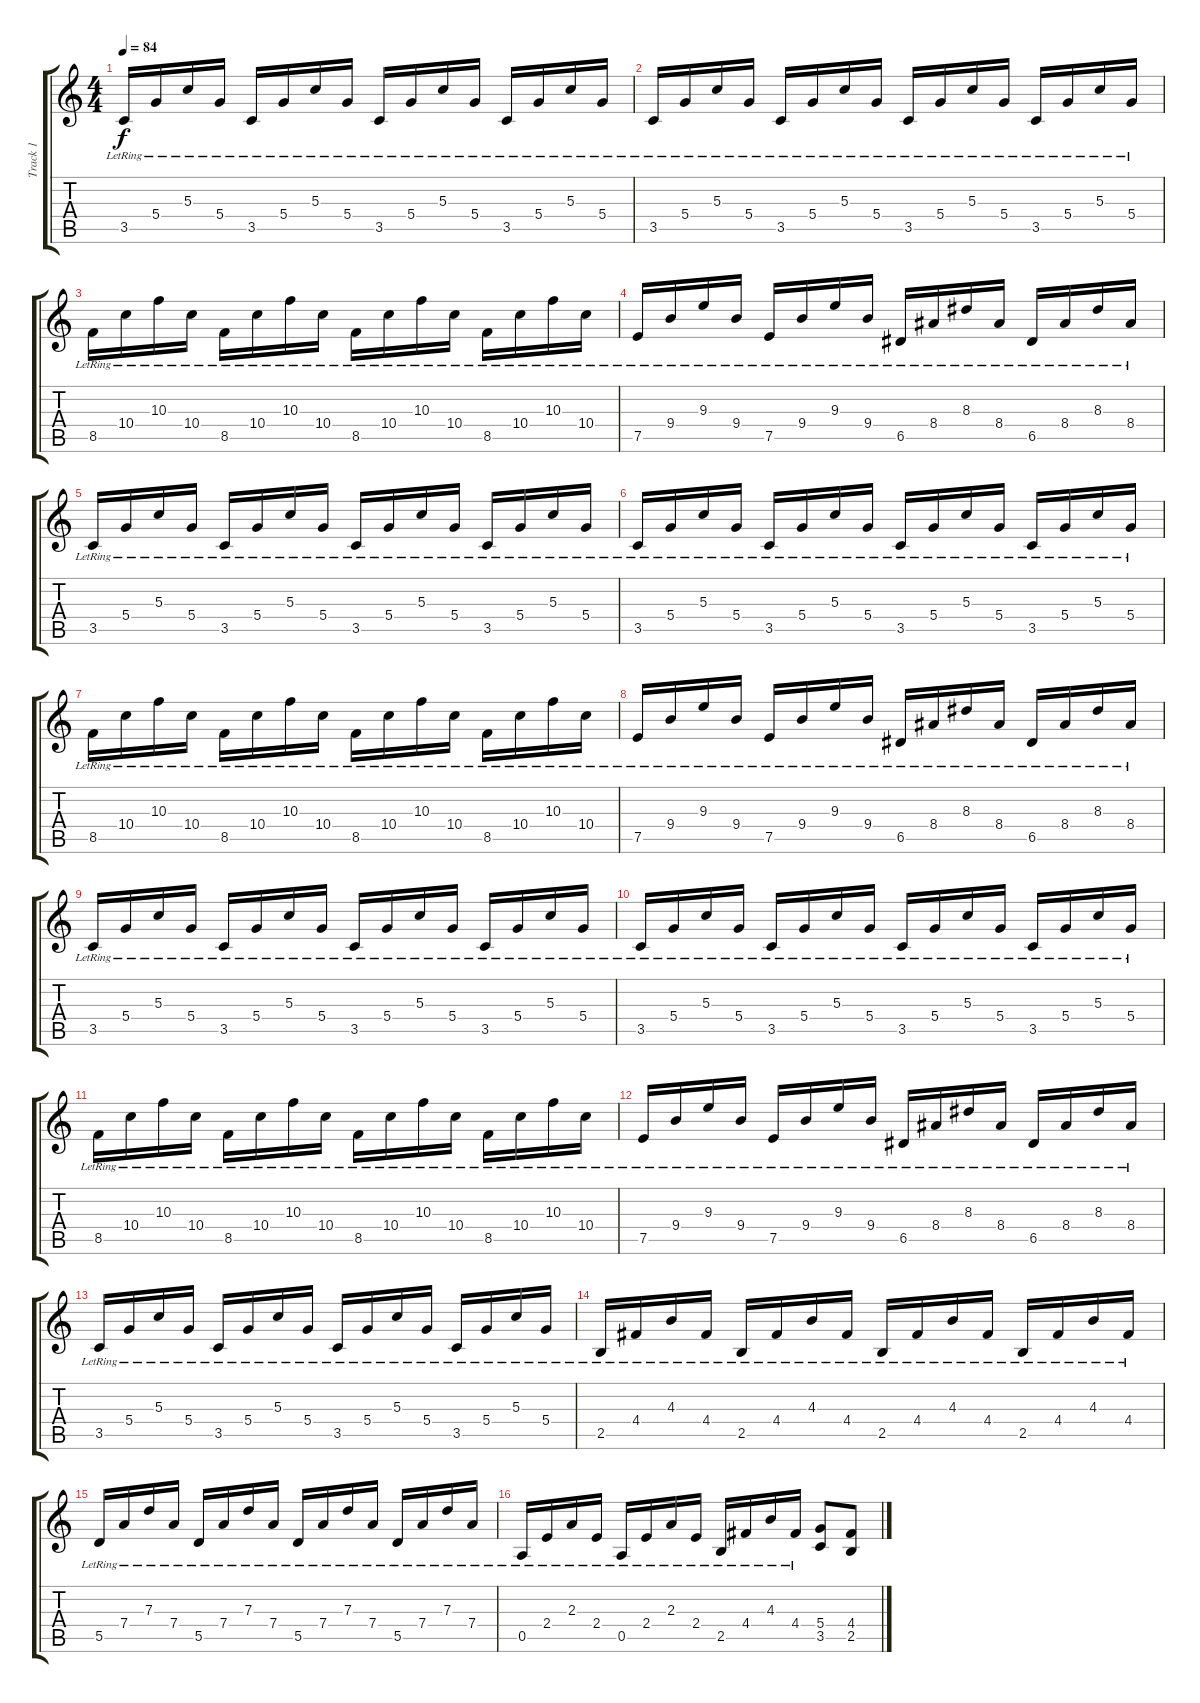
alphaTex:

\track ("Track 1" "Track 1") {instrument distortionguitar}
\staff {score tabs}
\tuning (E4 B3 G3 D3 A2 E2) {hide}
\ts (4 4)
\tempo 84
\clef g2
\ks c
3.5{lr}.16{dy f} 5.4{lr}.16 5.3{lr}.16 5.4{lr}.16 3.5{lr}.16 5.4{lr}.16 5.3{lr}.16 5.4{lr}.16 3.5{lr}.16 5.4{lr}.16 5.3{lr}.16 5.4{lr}.16 3.5{lr}.16 5.4{lr}.16 5.3{lr}.16 5.4{lr}.16 |
3.5{lr}.16 5.4{lr}.16 5.3{lr}.16 5.4{lr}.16 3.5{lr}.16 5.4{lr}.16 5.3{lr}.16 5.4{lr}.16 3.5{lr}.16 5.4{lr}.16 5.3{lr}.16 5.4{lr}.16 3.5{lr}.16 5.4{lr}.16 5.3{lr}.16 5.4{lr}.16 |
8.5{lr}.16 10.4{lr}.16 10.3{lr}.16 10.4{lr}.16 8.5{lr}.16 10.4{lr}.16 10.3{lr}.16 10.4{lr}.16 8.5{lr}.16 10.4{lr}.16 10.3{lr}.16 10.4{lr}.16 8.5{lr}.16 10.4{lr}.16 10.3{lr}.16 10.4{lr}.16 |
7.5{lr}.16 9.4{lr}.16 9.3{lr}.16 9.4{lr}.16 7.5{lr}.16 9.4{lr}.16 9.3{lr}.16 9.4{lr}.16 6.5{lr}.16 8.4{lr}.16 8.3{lr}.16 8.4{lr}.16 6.5{lr}.16 8.4{lr}.16 8.3{lr}.16 8.4{lr}.16 |
3.5{lr}.16 5.4{lr}.16 5.3{lr}.16 5.4{lr}.16 3.5{lr}.16 5.4{lr}.16 5.3{lr}.16 5.4{lr}.16 3.5{lr}.16 5.4{lr}.16 5.3{lr}.16 5.4{lr}.16 3.5{lr}.16 5.4{lr}.16 5.3{lr}.16 5.4{lr}.16 |
3.5{lr}.16 5.4{lr}.16 5.3{lr}.16 5.4{lr}.16 3.5{lr}.16 5.4{lr}.16 5.3{lr}.16 5.4{lr}.16 3.5{lr}.16 5.4{lr}.16 5.3{lr}.16 5.4{lr}.16 3.5{lr}.16 5.4{lr}.16 5.3{lr}.16 5.4{lr}.16 |
8.5{lr}.16 10.4{lr}.16 10.3{lr}.16 10.4{lr}.16 8.5{lr}.16 10.4{lr}.16 10.3{lr}.16 10.4{lr}.16 8.5{lr}.16 10.4{lr}.16 10.3{lr}.16 10.4{lr}.16 8.5{lr}.16 10.4{lr}.16 10.3{lr}.16 10.4{lr}.16 |
7.5{lr}.16 9.4{lr}.16 9.3{lr}.16 9.4{lr}.16 7.5{lr}.16 9.4{lr}.16 9.3{lr}.16 9.4{lr}.16 6.5{lr}.16 8.4{lr}.16 8.3{lr}.16 8.4{lr}.16 6.5{lr}.16 8.4{lr}.16 8.3{lr}.16 8.4{lr}.16 |
3.5{lr}.16 5.4{lr}.16 5.3{lr}.16 5.4{lr}.16 3.5{lr}.16 5.4{lr}.16 5.3{lr}.16 5.4{lr}.16 3.5{lr}.16 5.4{lr}.16 5.3{lr}.16 5.4{lr}.16 3.5{lr}.16 5.4{lr}.16 5.3{lr}.16 5.4{lr}.16 |
3.5{lr}.16 5.4{lr}.16 5.3{lr}.16 5.4{lr}.16 3.5{lr}.16 5.4{lr}.16 5.3{lr}.16 5.4{lr}.16 3.5{lr}.16 5.4{lr}.16 5.3{lr}.16 5.4{lr}.16 3.5{lr}.16 5.4{lr}.16 5.3{lr}.16 5.4{lr}.16 |
8.5{lr}.16 10.4{lr}.16 10.3{lr}.16 10.4{lr}.16 8.5{lr}.16 10.4{lr}.16 10.3{lr}.16 10.4{lr}.16 8.5{lr}.16 10.4{lr}.16 10.3{lr}.16 10.4{lr}.16 8.5{lr}.16 10.4{lr}.16 10.3{lr}.16 10.4{lr}.16 |
7.5{lr}.16 9.4{lr}.16 9.3{lr}.16 9.4{lr}.16 7.5{lr}.16 9.4{lr}.16 9.3{lr}.16 9.4{lr}.16 6.5{lr}.16 8.4{lr}.16 8.3{lr}.16 8.4{lr}.16 6.5{lr}.16 8.4{lr}.16 8.3{lr}.16 8.4{lr}.16 |
3.5{lr}.16 5.4{lr}.16 5.3{lr}.16 5.4{lr}.16 3.5{lr}.16 5.4{lr}.16 5.3{lr}.16 5.4{lr}.16 3.5{lr}.16 5.4{lr}.16 5.3{lr}.16 5.4{lr}.16 3.5{lr}.16 5.4{lr}.16 5.3{lr}.16 5.4{lr}.16 |
2.5{lr}.16 4.4{lr}.16 4.3{lr}.16 4.4{lr}.16 2.5{lr}.16 4.4{lr}.16 4.3{lr}.16 4.4{lr}.16 2.5{lr}.16 4.4{lr}.16 4.3{lr}.16 4.4{lr}.16 2.5{lr}.16 4.4{lr}.16 4.3{lr}.16 4.4{lr}.16 |
5.5{lr}.16 7.4{lr}.16 7.3{lr}.16 7.4{lr}.16 5.5{lr}.16 7.4{lr}.16 7.3{lr}.16 7.4{lr}.16 5.5{lr}.16 7.4{lr}.16 7.3{lr}.16 7.4{lr}.16 5.5{lr}.16 7.4{lr}.16 7.3{lr}.16 7.4{lr}.16 |
0.5{lr}.16 2.4{lr}.16 2.3{lr}.16 2.4{lr}.16 0.5{lr}.16 2.4{lr}.16 2.3{lr}.16 2.4{lr}.16 2.5{lr}.16 4.4{lr}.16 4.3{lr}.16 4.4{lr}.16 (5.4 3.5).8 (4.4 2.5).8
